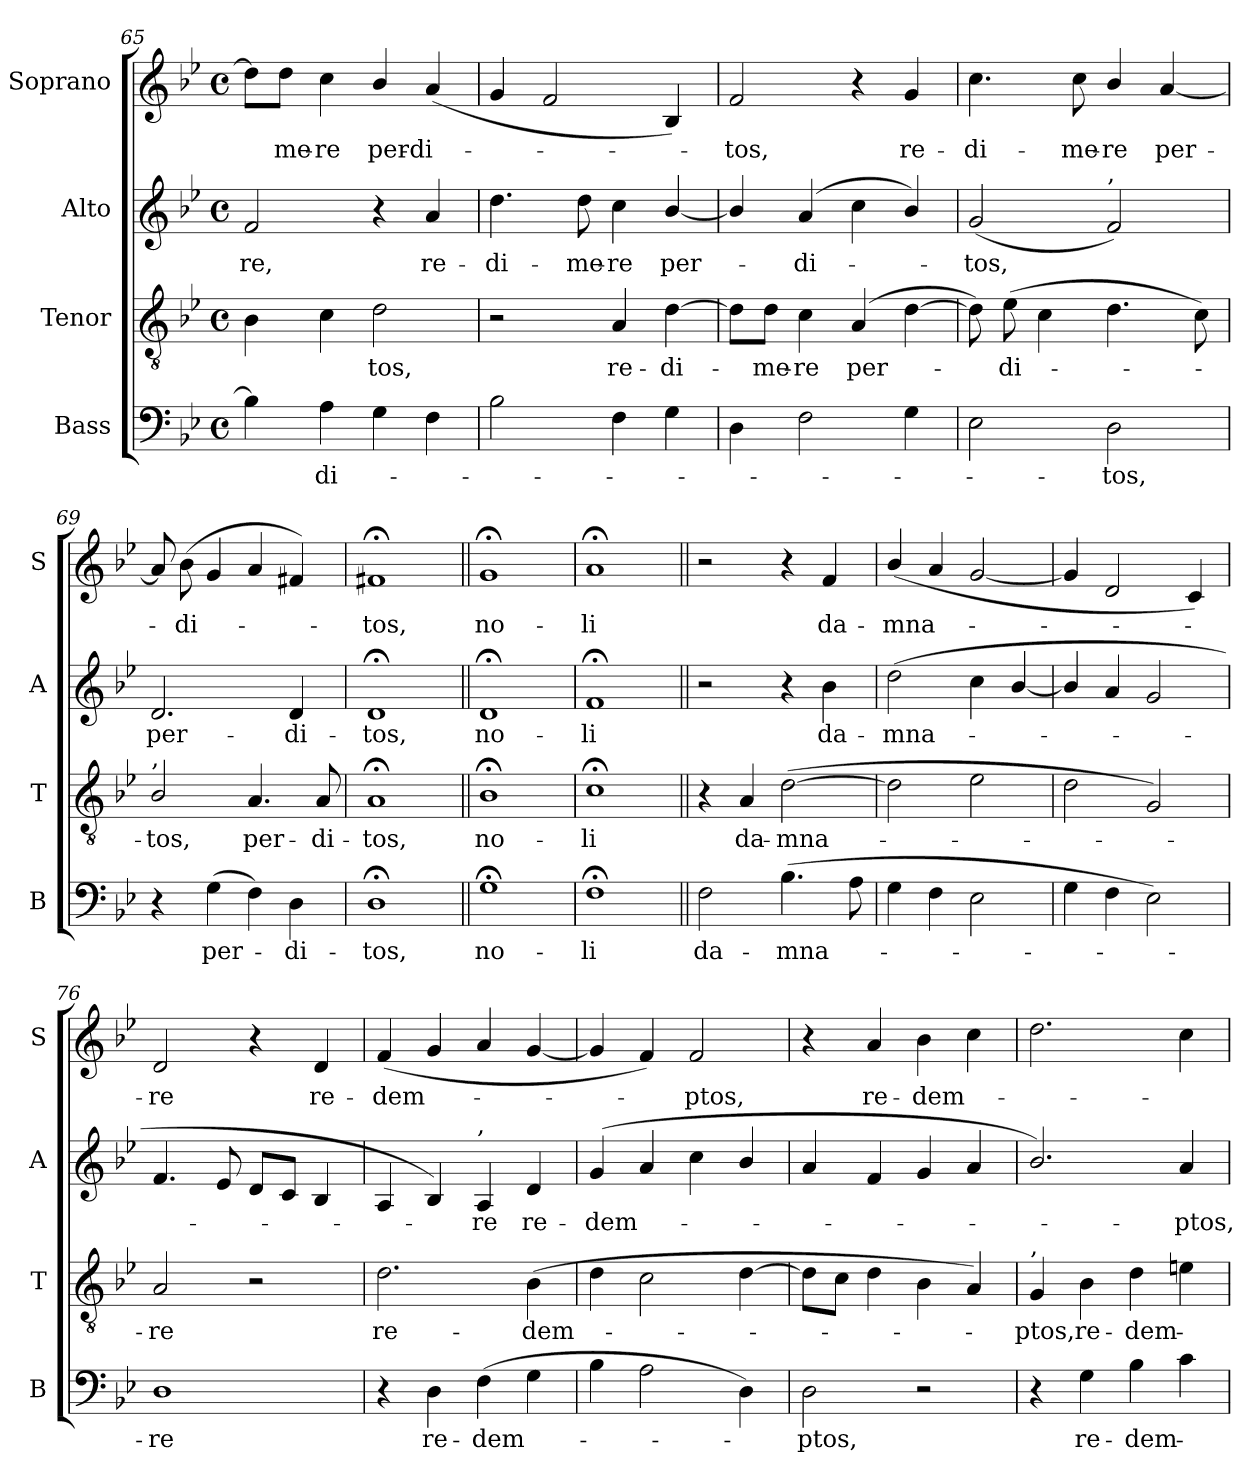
**kern	**text	**kern	**text	**kern	**text	**kern	**text
*part4	*part4	*part3	*part3	*part2	*part2	*part1	*part1
*staff4	*staff4	*staff3	*staff3	*staff2	*staff2	*staff1	*staff1
*I"Bass	*	*I"Tenor	*	*I"Alto	*	*I"Soprano	*
*I'B	*	*I'T	*	*I'A	*	*I'S	*
*clefF4	*	*clefGv2	*	*clefG2	*	*clefG2	*
*k[b-e-]	*	*k[b-e-]	*	*k[b-e-]	*	*k[b-e-]	*
*B-:	*	*B-:	*	*B-:	*	*B-:	*
*M4/4	*	*M4/4	*	*M4/4	*	*M4/4	*
*met(c)	*	*met(c)	*	*met(c)	*	*met(c)	*
=65	=65	=65	=65	=65	=65	=65	=65
!	!	!	!	!	!LO:LY:b	!	!
4B-\]	.	4B-\	.	2f/	-re,	8dd\L]	.
!	!	!	!	!	!	!	!LO:LY:b
.	.	.	.	.	.	8dd\J	me-
!	!LO:LY:b	!	!	!	!	!	!LO:LY:b
4A\	di-	4c\	.	.	.	4cc\	-re
!	!	!	!LO:LY:b	!	!	!	!LO:LY:b
4G\	.	2d\	tos,	4r	.	4b-/	per-
!	!	!	!	!	!LO:LY:b	!	!LO:LY:b
4F\	.	.	.	4a/	re-	(<4a/	-di-
=66	=66	=66	=66	=66	=66	=66	=66
!	!	!	!	!	!LO:LY:b	!	!
2B-\	.	2r	.	4.dd\	-di-	4g/	.
.	.	.	.	.	.	2f/	.
!	!	!	!	!	!LO:LY:b	!	!
.	.	.	.	8dd\	-me-	.	.
!	!	!	!LO:LY:b	!	!LO:LY:b	!	!
4F\	.	4A/	re-	4cc\	-re	.	.
!	!	!	!LO:LY:b	!	!LO:LY:b	!	!
4G\	.	[4d\	-di-	[4b-/	per-	4B-/)	.
=67	=67	=67	=67	=67	=67	=67	=67
!	!	!	!	!	!	!	!LO:LY:b
4D\	.	8d\L]	.	4b-/]	.	2f/	tos,
!	!	!	!LO:LY:b	!	!	!	!
.	.	8d\J	me-	.	.	.	.
!	!	!	!LO:LY:b	!	!LO:LY:b	!	!
2F\	.	4c\	-re	(>4a/	di-	.	.
!	!	!	!LO:LY:b	!	!	!	!
.	.	(>4A/	per-	4cc\	.	4r	.
!	!	!	!	!	!	!	!LO:LY:b
4G\	.	[4d\	.	4b-/)	.	4g/	re-
=68	=68	=68	=68	=68	=68	=68	=68
!	!	!	!	!	!LO:LY:b	!	!LO:LY:b
2E-\	.	8d\])	.	(<2g/	tos,	4.cc\	-di-
!	!	!	!LO:LY:b	!	!	!	!
.	.	(>8e-\	di-	.	.	.	.
.	.	4c\	.	.	.	.	.
!	!	!	!	!	!	!	!LO:LY:b
.	.	.	.	.	.	8cc\	-me-
!	!	!	!	!LO:TX:a:t=,	!	!	!
!	!LO:LY:b	!	!	!	!	!	!LO:LY:b
2D\	tos,	4.d\	.	2f/)	.	4b-/	-re
!	!	!	!	!	!	!	!LO:LY:b
.	.	.	.	.	.	[4a/	per-
.	.	8c\)	.	.	.	.	.
=69	=69	=69	=69	=69	=69	=69	=69
!	!	!LO:TX:a:t=,	!	!	!	!	!
!	!	!	!LO:LY:b	!	!LO:LY:b	!	!
4r	.	2B-/	tos,	2.d/	per-	8a/]	.
!	!	!	!	!	!	!	!LO:LY:b
.	.	.	.	.	.	(<8b-\	di-
!	!LO:LY:b	!	!	!	!	!	!
(>4G\	per-	.	.	.	.	4g/	.
!	!	!	!LO:LY:b	!	!	!	!
4F\)	.	4.A/	per-	.	.	4a/	.
!	!LO:LY:b	!	!	!	!LO:LY:b	!	!
4D\	di-	.	.	4d/	-di-	4f#X/)	.
!	!	!	!LO:LY:b	!	!	!	!
.	.	8A/	-di-	.	.	.	.
!!LO:LB:g=z
=70	=70	=70	=70	=70	=70	=70	=70
!	!LO:LY:b	!	!LO:LY:b	!	!LO:LY:b	!	!LO:LY:b
1D;<	-tos,	1A;<	-tos,	1d;<	-tos,	1f#X;<	tos,
=71||	=71||	=71||	=71||	=71||	=71||	=71||	=71||
!	!LO:LY:b	!	!LO:LY:b	!	!LO:LY:b	!	!LO:LY:b
1G;<	no-	1B-;<	no-	1d;<	no-	1g;<	no-
=72	=72	=72	=72	=72	=72	=72	=72
!	!LO:LY:b	!	!LO:LY:b	!	!LO:LY:b	!	!LO:LY:b
1F;<	-li	1c;<	-li	1f;<	-li	1a;<	-li
=73||	=73||	=73||	=73||	=73||	=73||	=73||	=73||
!	!LO:LY:b	!	!	!	!	!	!
2F\	da-	4r	.	2r	.	2r	.
!	!	!	!LO:LY:b	!	!	!	!
.	.	4A/	da-	.	.	.	.
!	!LO:LY:b	!	!LO:LY:b	!	!	!	!
(>4.B-\	-mna-	(>[2d\	-mna-	4r	.	4r	.
!	!	!	!	!	!LO:LY:b	!	!LO:LY:b
.	.	.	.	4b-\	da-	4f/	da-
8A\	.	.	.	.	.	.	.
=74	=74	=74	=74	=74	=74	=74	=74
!	!	!	!	!	!LO:LY:b	!	!LO:LY:b
4G\	.	2d\]	.	(<2dd\	-mna-	(<4b-/	-mna-
4F\	.	.	.	.	.	4a/	.
2E-\	.	2e-\	.	4cc\	.	[2g/	.
.	.	.	.	[4b-/	.	.	.
=75	=75	=75	=75	=75	=75	=75	=75
4G\	.	2d\	.	4b-/]	.	4g/]	.
4F\	.	.	.	4a/	.	2d/	.
2E-\)	.	2G/)	.	2g/	.	.	.
.	.	.	.	.	.	4c/)	.
=76	=76	=76	=76	=76	=76	=76	=76
!	!LO:LY:b	!	!LO:LY:b	!	!	!	!LO:LY:b
1D	re	2A/	re	4.f/	.	2d/	re
.	.	.	.	8e-/	.	.	.
.	.	2r	.	8d/L	.	4r	.
.	.	.	.	8c/J	.	.	.
!	!	!	!	!	!	!	!LO:LY:b
.	.	.	.	4B-/	.	4d/	re-
=77	=77	=77	=77	=77	=77	=77	=77
!	!	!	!LO:LY:b	!	!	!	!LO:LY:b
4r	.	2.d\	re-	4A/	.	(<4f/	-dem-
!	!LO:LY:b	!	!	!	!	!	!
4D\	re-	.	.	4B-/)	.	4g/	.
!	!	!	!	!LO:TX:a:t=,	!	!	!
!	!LO:LY:b	!	!	!	!LO:LY:b	!	!
(>4F\	-dem-	.	.	4A/	re	4a/	.
!	!	!	!LO:LY:b	!	!LO:LY:b	!	!
4G\	.	(>4B-\	-dem-	4d/	re-	[4g/	.
=78	=78	=78	=78	=78	=78	=78	=78
!	!	!	!	!	!LO:LY:b	!	!
4B-\	.	4d\	.	(>4g/	-dem-	4g/]	.
2A\	.	2c\	.	4a/	.	4f/)	.
!	!	!	!	!	!	!	!LO:LY:b
.	.	.	.	4cc\	.	2f/	ptos,
4D\)	.	[4d\	.	4b-/	.	.	.
!!LO:PB:g=z
=79	=79	=79	=79	=79	=79	=79	=79
!	!LO:LY:b	!	!	!	!	!	!
2D\	ptos,	8d\L]	.	4a/	.	4r	.
.	.	8c\J	.	.	.	.	.
!	!	!	!	!	!	!	!LO:LY:b
.	.	4d\	.	4f/	.	4a/	re-
!	!	!	!	!	!	!	!LO:LY:b
2r	.	4B-\	.	4g/	.	4b-\	-dem-
.	.	4A/)	.	4a/	.	4cc\	.
=80	=80	=80	=80	=80	=80	=80	=80
!	!	!LO:TX:a:t=,	!	!	!	!	!
!	!	!	!LO:LY:b	!	!	!	!
4r	.	4G/	ptos,	2.b-/)	.	2.dd\	.
!	!LO:LY:b	!	!LO:LY:b	!	!	!	!
4G\	re-	4B-\	re-	.	.	.	.
!	!LO:LY:b	!	!LO:LY:b	!	!	!	!
4B-\	-dem-	4d\	-dem-	.	.	.	.
!	!	!	!	!	!LO:LY:b	!	!
4c\	.	4en\	.	4a/	ptos,	4cc\	.
=	=	=	=	=	=	=	=
*-	*-	*-	*-	*-	*-	*-	*-
